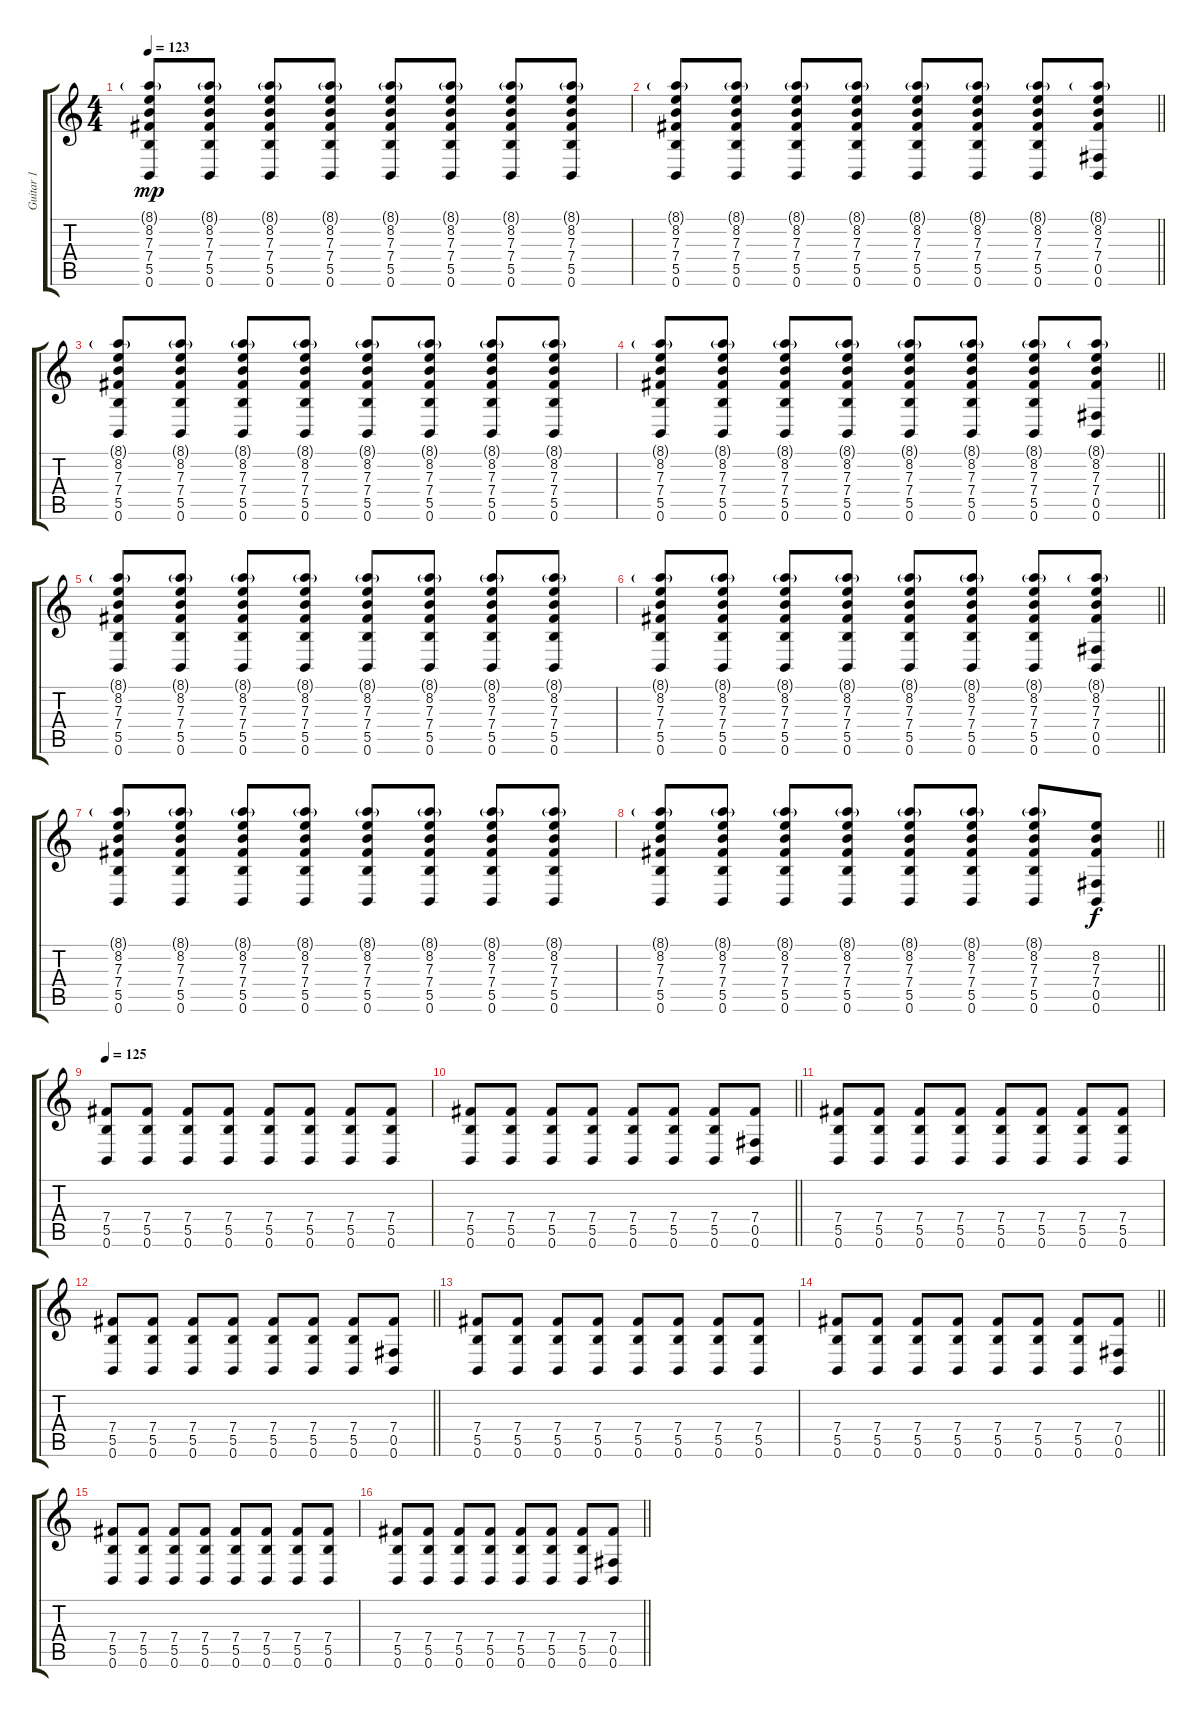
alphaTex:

\track ("Guitar 1" "Guitar 1") {instrument electricguitarjazz}
\staff {score tabs}
\tuning (Db4 Ab3 E3 B2 Gb2 B1) {hide}
\ts (4 4)
\tempo 123
\clef g2
\ks c
(8.1{g} 8.2 7.3 7.4 5.5 0.6).8{dy mp} (8.1{g} 8.2 7.3 7.4 5.5 0.6).8 (8.1{g} 8.2 7.3 7.4 5.5 0.6).8 (8.1{g} 8.2 7.3 7.4 5.5 0.6).8 (8.1{g} 8.2 7.3 7.4 5.5 0.6).8 (8.1{g} 8.2 7.3 7.4 5.5 0.6).8 (8.1{g} 8.2 7.3 7.4 5.5 0.6).8 (8.1{g} 8.2 7.3 7.4 5.5 0.6).8 |
\barLineRight lightlight
(8.1{g} 8.2 7.3 7.4 5.5 0.6).8 (8.1{g} 8.2 7.3 7.4 5.5 0.6).8 (8.1{g} 8.2 7.3 7.4 5.5 0.6).8 (8.1{g} 8.2 7.3 7.4 5.5 0.6).8 (8.1{g} 8.2 7.3 7.4 5.5 0.6).8 (8.1{g} 8.2 7.3 7.4 5.5 0.6).8 (8.1{g} 8.2 7.3 7.4 5.5 0.6).8 (8.1{g} 8.2 7.3 7.4 0.5 0.6).8 |
(8.1{g} 8.2 7.3 7.4 5.5 0.6).8 (8.1{g} 8.2 7.3 7.4 5.5 0.6).8 (8.1{g} 8.2 7.3 7.4 5.5 0.6).8 (8.1{g} 8.2 7.3 7.4 5.5 0.6).8 (8.1{g} 8.2 7.3 7.4 5.5 0.6).8 (8.1{g} 8.2 7.3 7.4 5.5 0.6).8 (8.1{g} 8.2 7.3 7.4 5.5 0.6).8 (8.1{g} 8.2 7.3 7.4 5.5 0.6).8 |
\barLineRight lightlight
(8.1{g} 8.2 7.3 7.4 5.5 0.6).8 (8.1{g} 8.2 7.3 7.4 5.5 0.6).8 (8.1{g} 8.2 7.3 7.4 5.5 0.6).8 (8.1{g} 8.2 7.3 7.4 5.5 0.6).8 (8.1{g} 8.2 7.3 7.4 5.5 0.6).8 (8.1{g} 8.2 7.3 7.4 5.5 0.6).8 (8.1{g} 8.2 7.3 7.4 5.5 0.6).8 (8.1{g} 8.2 7.3 7.4 0.5 0.6).8 |
(8.1{g} 8.2 7.3 7.4 5.5 0.6).8 (8.1{g} 8.2 7.3 7.4 5.5 0.6).8 (8.1{g} 8.2 7.3 7.4 5.5 0.6).8 (8.1{g} 8.2 7.3 7.4 5.5 0.6).8 (8.1{g} 8.2 7.3 7.4 5.5 0.6).8 (8.1{g} 8.2 7.3 7.4 5.5 0.6).8 (8.1{g} 8.2 7.3 7.4 5.5 0.6).8 (8.1{g} 8.2 7.3 7.4 5.5 0.6).8 |
\barLineRight lightlight
(8.1{g} 8.2 7.3 7.4 5.5 0.6).8 (8.1{g} 8.2 7.3 7.4 5.5 0.6).8 (8.1{g} 8.2 7.3 7.4 5.5 0.6).8 (8.1{g} 8.2 7.3 7.4 5.5 0.6).8 (8.1{g} 8.2 7.3 7.4 5.5 0.6).8 (8.1{g} 8.2 7.3 7.4 5.5 0.6).8 (8.1{g} 8.2 7.3 7.4 5.5 0.6).8 (8.1{g} 8.2 7.3 7.4 0.5 0.6).8 |
(8.1{g} 8.2 7.3 7.4 5.5 0.6).8 (8.1{g} 8.2 7.3 7.4 5.5 0.6).8 (8.1{g} 8.2 7.3 7.4 5.5 0.6).8 (8.1{g} 8.2 7.3 7.4 5.5 0.6).8 (8.1{g} 8.2 7.3 7.4 5.5 0.6).8 (8.1{g} 8.2 7.3 7.4 5.5 0.6).8 (8.1{g} 8.2 7.3 7.4 5.5 0.6).8 (8.1{g} 8.2 7.3 7.4 5.5 0.6).8 |
\barLineRight lightlight
(8.1{g} 8.2 7.3 7.4 5.5 0.6).8 (8.1{g} 8.2 7.3 7.4 5.5 0.6).8 (8.1{g} 8.2 7.3 7.4 5.5 0.6).8 (8.1{g} 8.2 7.3 7.4 5.5 0.6).8 (8.1{g} 8.2 7.3 7.4 5.5 0.6).8 (8.1{g} 8.2 7.3 7.4 5.5 0.6).8 (8.1{g} 8.2 7.3 7.4 5.5 0.6).8 (8.2 7.3 7.4 0.5 0.6).8{dy f} |
\section ("" "")
\tempo 125
(7.4 5.5 0.6).8{volume 11 instrument distortionguitar} (7.4 5.5 0.6).8 (7.4 5.5 0.6).8 (7.4 5.5 0.6).8 (7.4 5.5 0.6).8 (7.4 5.5 0.6).8 (7.4 5.5 0.6).8 (7.4 5.5 0.6).8 |
\barLineRight lightlight
(7.4 5.5 0.6).8 (7.4 5.5 0.6).8 (7.4 5.5 0.6).8 (7.4 5.5 0.6).8 (7.4 5.5 0.6).8 (7.4 5.5 0.6).8 (7.4 5.5 0.6).8 (7.4 0.5 0.6).8 |
(7.4 5.5 0.6).8 (7.4 5.5 0.6).8 (7.4 5.5 0.6).8 (7.4 5.5 0.6).8 (7.4 5.5 0.6).8 (7.4 5.5 0.6).8 (7.4 5.5 0.6).8 (7.4 5.5 0.6).8 |
\barLineRight lightlight
(7.4 5.5 0.6).8 (7.4 5.5 0.6).8 (7.4 5.5 0.6).8 (7.4 5.5 0.6).8 (7.4 5.5 0.6).8 (7.4 5.5 0.6).8 (7.4 5.5 0.6).8 (7.4 0.5 0.6).8 |
(7.4 5.5 0.6).8 (7.4 5.5 0.6).8 (7.4 5.5 0.6).8 (7.4 5.5 0.6).8 (7.4 5.5 0.6).8 (7.4 5.5 0.6).8 (7.4 5.5 0.6).8 (7.4 5.5 0.6).8 |
\barLineRight lightlight
(7.4 5.5 0.6).8 (7.4 5.5 0.6).8 (7.4 5.5 0.6).8 (7.4 5.5 0.6).8 (7.4 5.5 0.6).8 (7.4 5.5 0.6).8 (7.4 5.5 0.6).8 (7.4 0.5 0.6).8 |
(7.4 5.5 0.6).8 (7.4 5.5 0.6).8 (7.4 5.5 0.6).8 (7.4 5.5 0.6).8 (7.4 5.5 0.6).8 (7.4 5.5 0.6).8 (7.4 5.5 0.6).8 (7.4 5.5 0.6).8 |
\barLineRight lightlight
(7.4 5.5 0.6).8 (7.4 5.5 0.6).8 (7.4 5.5 0.6).8 (7.4 5.5 0.6).8 (7.4 5.5 0.6).8{volume 1} (7.4 5.5 0.6).8 (7.4 5.5 0.6).8 (7.4 0.5 0.6).8
